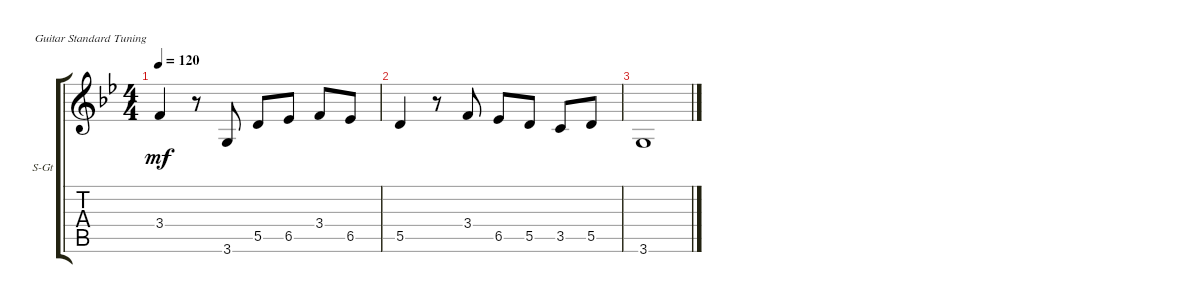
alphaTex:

\defaultSystemsLayout 4
\bracketExtendMode groupsimilarinstruments
\firstSystemTrackNameOrientation horizontal
\otherSystemsTrackNameOrientation horizontal
\track ("Steel Guitar" "S-Gt") {instrument acousticguitarsteel}
\staff {score tabs}
\tuning (E4 B3 G3 D3 A2 E2)
\ts (4 4)
\tempo 120
\clef g2
\ks bb
3.4.4{dy mf} r.8 3.6.8 5.5.8 6.5.8 3.4.8 6.5.8 |
5.5.4 r.8 3.4.8 6.5.8 5.5.8 3.5.8 5.5.8 |
3.6.1
